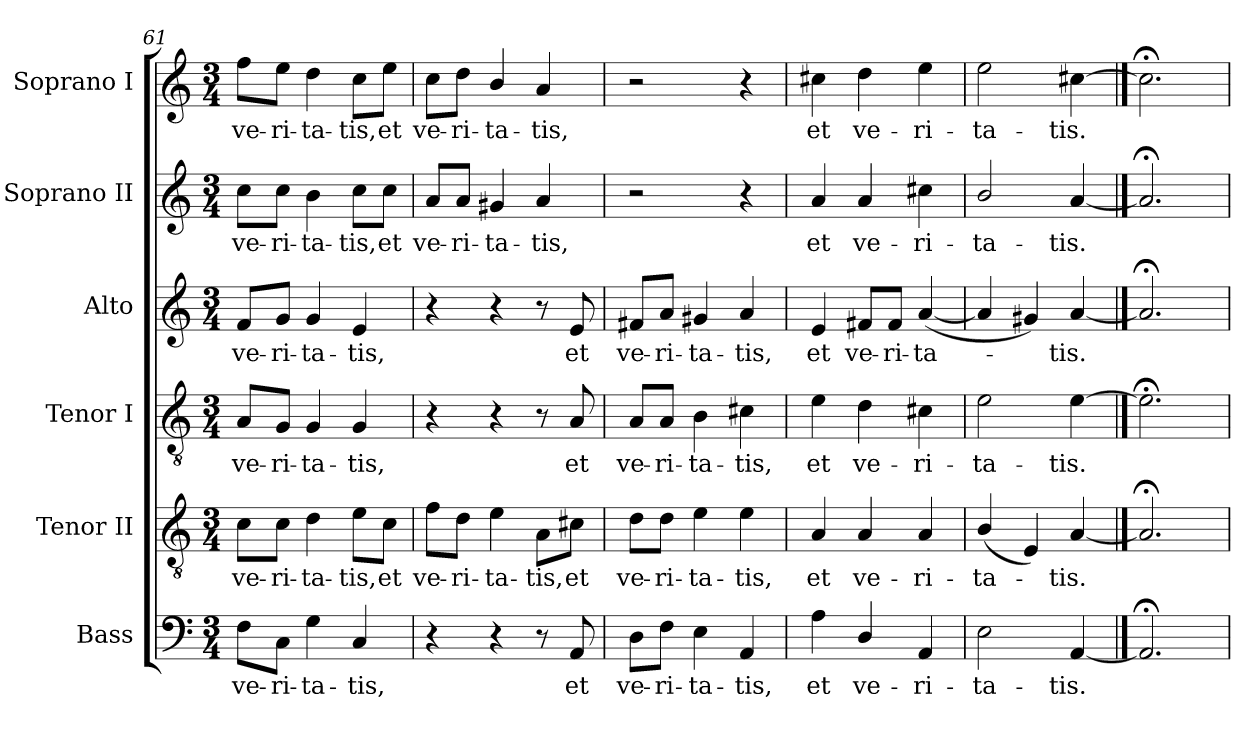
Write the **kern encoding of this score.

**kern	**text	**kern	**text	**kern	**text	**kern	**text	**kern	**text	**kern	**text
*part6	*part6	*part5	*part5	*part4	*part4	*part3	*part3	*part2	*part2	*part1	*part1
*staff6	*staff6	*staff5	*staff5	*staff4	*staff4	*staff3	*staff3	*staff2	*staff2	*staff1	*staff1
*I"Bass	*	*I"Tenor II	*	*I"Tenor I	*	*I"Alto	*	*I"Soprano II	*	*I"Soprano I	*
*I'B	*	*I'T II	*	*I'T I	*	*I'A	*	*I'S II	*	*I'S I	*
*clefF4	*	*clefGv2	*	*clefGv2	*	*clefG2	*	*clefG2	*	*clefG2	*
*k[]	*	*k[]	*	*k[]	*	*k[]	*	*k[]	*	*k[]	*
*C:	*	*C:	*	*C:	*	*C:	*	*C:	*	*C:	*
*M3/4	*	*M3/4	*	*M3/4	*	*M3/4	*	*M3/4	*	*M3/4	*
=61	=61	=61	=61	=61	=61	=61	=61	=61	=61	=61	=61
!	!LO:LY:b	!	!LO:LY:b	!	!LO:LY:b	!	!LO:LY:b	!	!LO:LY:b	!	!LO:LY:b
8F\L	ve-	8c\L	ve-	8A/L	ve-	8f/L	ve-	8cc\L	ve-	8ff\L	ve-
!	!LO:LY:b	!	!LO:LY:b	!	!LO:LY:b	!	!LO:LY:b	!	!LO:LY:b	!	!LO:LY:b
8C\J	-ri-	8c\J	-ri-	8G/J	-ri-	8g/J	-ri-	8cc\J	-ri-	8ee\J	-ri-
!	!LO:LY:b	!	!LO:LY:b	!	!LO:LY:b	!	!LO:LY:b	!	!LO:LY:b	!	!LO:LY:b
4G	-ta-	4d	-ta-	4G	-ta-	4g	-ta-	4b	-ta-	4dd	-ta-
!	!LO:LY:b	!	!LO:LY:b	!	!LO:LY:b	!	!LO:LY:b	!	!LO:LY:b	!	!LO:LY:b
4C	-tis,	8e\L	-tis,	4G	-tis,	4e	-tis,	8cc\L	-tis,	8cc\L	-tis,
!	!	!	!LO:LY:b	!	!	!	!	!	!LO:LY:b	!	!LO:LY:b
.	.	8c\J	et	.	.	.	.	8cc\J	et	8ee\J	et
=62	=62	=62	=62	=62	=62	=62	=62	=62	=62	=62	=62
!	!	!	!LO:LY:b	!	!	!	!	!	!LO:LY:b	!	!LO:LY:b
4r	.	8f\L	ve-	4r	.	4r	.	8a/L	ve-	8cc\L	ve-
!	!	!	!LO:LY:b	!	!	!	!	!	!LO:LY:b	!	!LO:LY:b
.	.	8d\J	-ri-	.	.	.	.	8a/J	-ri-	8dd\J	-ri-
!	!	!	!LO:LY:b	!	!	!	!	!	!LO:LY:b	!	!LO:LY:b
4r	.	4e	-ta-	4r	.	4r	.	4g#X	-ta-	4b/	-ta-
!	!	!	!LO:LY:b	!	!	!	!	!	!LO:LY:b	!	!LO:LY:b
8r	.	8A\L	-tis,	8r	.	8r	.	4a	-tis,	4a	-tis,
!	!LO:LY:b	!	!LO:LY:b	!	!LO:LY:b	!	!LO:LY:b	!	!	!	!
8AA	et	8c#X\J	et	8A	et	8e	et	.	.	.	.
=63	=63	=63	=63	=63	=63	=63	=63	=63	=63	=63	=63
!	!LO:LY:b	!	!LO:LY:b	!	!LO:LY:b	!	!LO:LY:b	!	!	!	!
8D\L	ve-	8d\L	ve-	8A/L	ve-	8f#X/L	ve-	2r	.	2r	.
!	!LO:LY:b	!	!LO:LY:b	!	!LO:LY:b	!	!LO:LY:b	!	!	!	!
8F\J	-ri-	8d\J	-ri-	8A/J	-ri-	8a/J	-ri-	.	.	.	.
!	!LO:LY:b	!	!LO:LY:b	!	!LO:LY:b	!	!LO:LY:b	!	!	!	!
4E	-ta-	4e	-ta-	4B	-ta-	4g#X	-ta-	.	.	.	.
!	!LO:LY:b	!	!LO:LY:b	!	!LO:LY:b	!	!LO:LY:b	!	!	!	!
4AA	-tis,	4e	-tis,	4c#X	-tis,	4a	-tis,	4r	.	4r	.
=64	=64	=64	=64	=64	=64	=64	=64	=64	=64	=64	=64
!	!LO:LY:b	!	!LO:LY:b	!	!LO:LY:b	!	!LO:LY:b	!	!LO:LY:b	!	!LO:LY:b
4A	et	4A	et	4e	et	4e	et	4a	et	4cc#X	et
!	!LO:LY:b	!	!LO:LY:b	!	!LO:LY:b	!	!LO:LY:b	!	!LO:LY:b	!	!LO:LY:b
4D/	ve-	4A	ve-	4d	ve-	8f#X/L	ve-	4a	ve-	4dd	ve-
!	!	!	!	!	!	!	!LO:LY:b	!	!	!	!
.	.	.	.	.	.	8f#/J	-ri-	.	.	.	.
!	!LO:LY:b	!	!LO:LY:b	!	!LO:LY:b	!	!LO:LY:b	!	!LO:LY:b	!	!LO:LY:b
4AA	-ri-	4A	-ri-	4c#X	-ri-	(<[4a	-ta-	4cc#X	-ri-	4ee	-ri-
=65	=65	=65	=65	=65	=65	=65	=65	=65	=65	=65	=65
!	!LO:LY:b	!	!LO:LY:b	!	!LO:LY:b	!	!	!	!LO:LY:b	!	!LO:LY:b
2E	-ta-	(4B/	-ta-	2e	-ta-	4a]	.	2b/	-ta-	2ee	-ta-
.	.	4E)	.	.	.	4g#X)	.	.	.	.	.
!	!LO:LY:b	!	!LO:LY:b	!	!LO:LY:b	!	!LO:LY:b	!	!LO:LY:b	!	!LO:LY:b
[4AA	-tis.	[4A	tis.	[4e	-tis.	[4a	tis.	[4a	-tis.	[4cc#X	-tis.
==66	==66	==66	==66	==66	==66	==66	==66	==66	==66	==66	==66
2.AA;<]	.	2.A;<]	.	2.e;<]	.	2.a;<]	.	2.a;<]	.	2.cc#;<]	.
=	=	=	=	=	=	=	=	=	=	=	=
*-	*-	*-	*-	*-	*-	*-	*-	*-	*-	*-	*-
